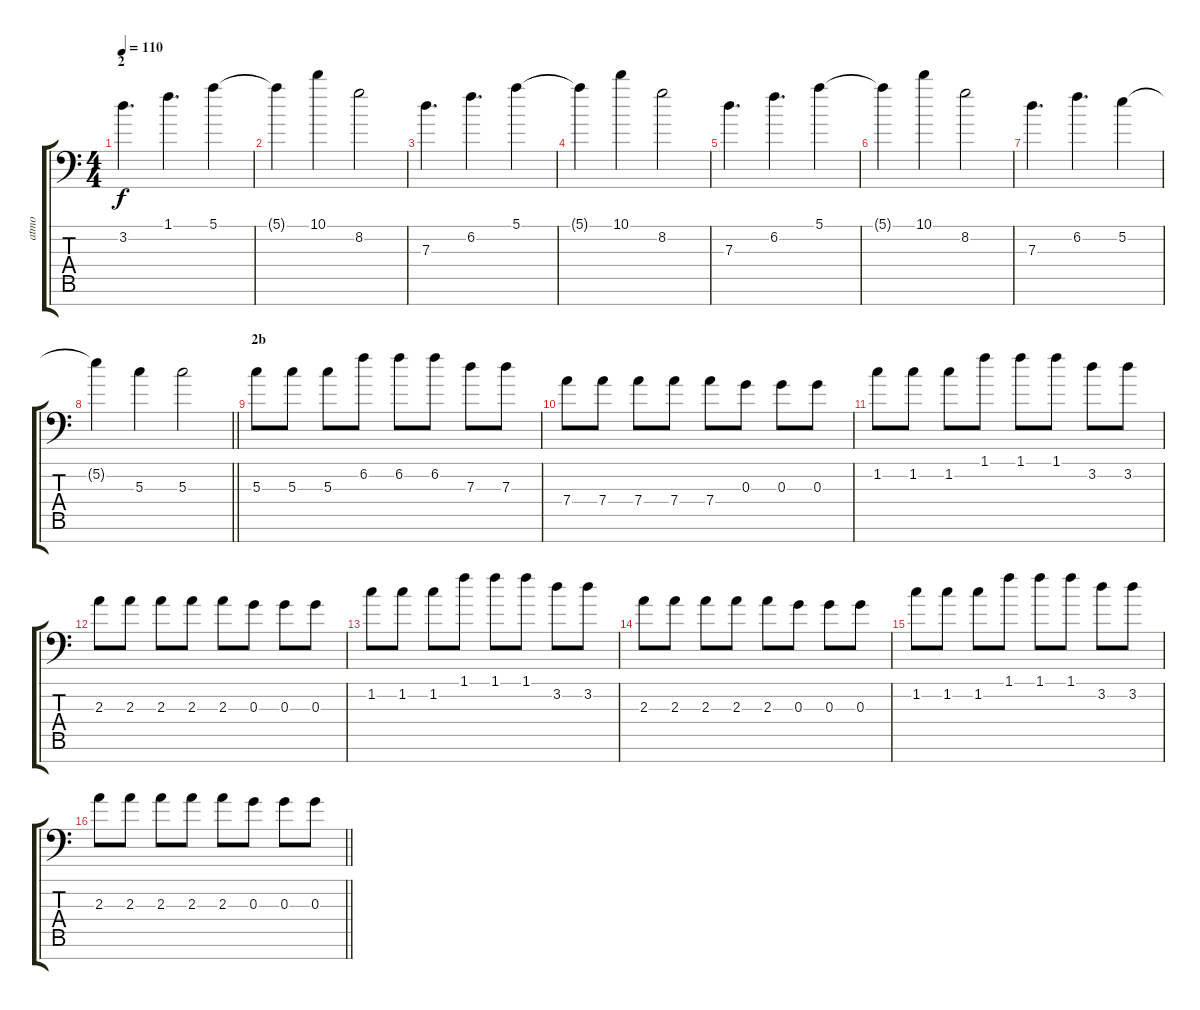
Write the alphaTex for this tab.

\track ("atmo" "atmo") {instrument acousticguitarsteel}
\staff {score tabs}
\tuning (E4 B3 G3 D3 A2 E2 A1) {hide}
\ts (4 4)
\section ("" "2")
\tempo 110
\clef f4
\ks c
3.2.4{d dy f} 1.1.4{d} 5.1.4 |
5.1{t}.4 10.1.4 8.2.2 |
7.3.4{d} 6.2.4{d} 5.1.4 |
5.1{t}.4 10.1.4 8.2.2 |
7.3.4{d} 6.2.4{d} 5.1.4 |
5.1{t}.4 10.1.4 8.2.2 |
7.3.4{d} 6.2.4{d} 5.2.4 |
\barLineRight lightlight
5.2{t}.4 5.3.4 5.3.2 |
\section ("" "2b")
5.3.8 5.3.8 5.3.8 6.2.8 6.2.8 6.2.8 7.3.8 7.3.8 |
7.4.8 7.4.8 7.4.8 7.4.8 7.4.8 0.3.8 0.3.8 0.3.8 |
1.2.8 1.2.8 1.2.8 1.1.8 1.1.8 1.1.8 3.2.8 3.2.8 |
2.3.8 2.3.8 2.3.8 2.3.8 2.3.8 0.3.8 0.3.8 0.3.8 |
1.2.8 1.2.8 1.2.8 1.1.8 1.1.8 1.1.8 3.2.8 3.2.8 |
2.3.8 2.3.8 2.3.8 2.3.8 2.3.8 0.3.8 0.3.8 0.3.8 |
1.2.8 1.2.8 1.2.8 1.1.8 1.1.8 1.1.8 3.2.8 3.2.8 |
\barLineRight lightlight
2.3.8 2.3.8 2.3.8 2.3.8 2.3.8 0.3.8 0.3.8 0.3.8
